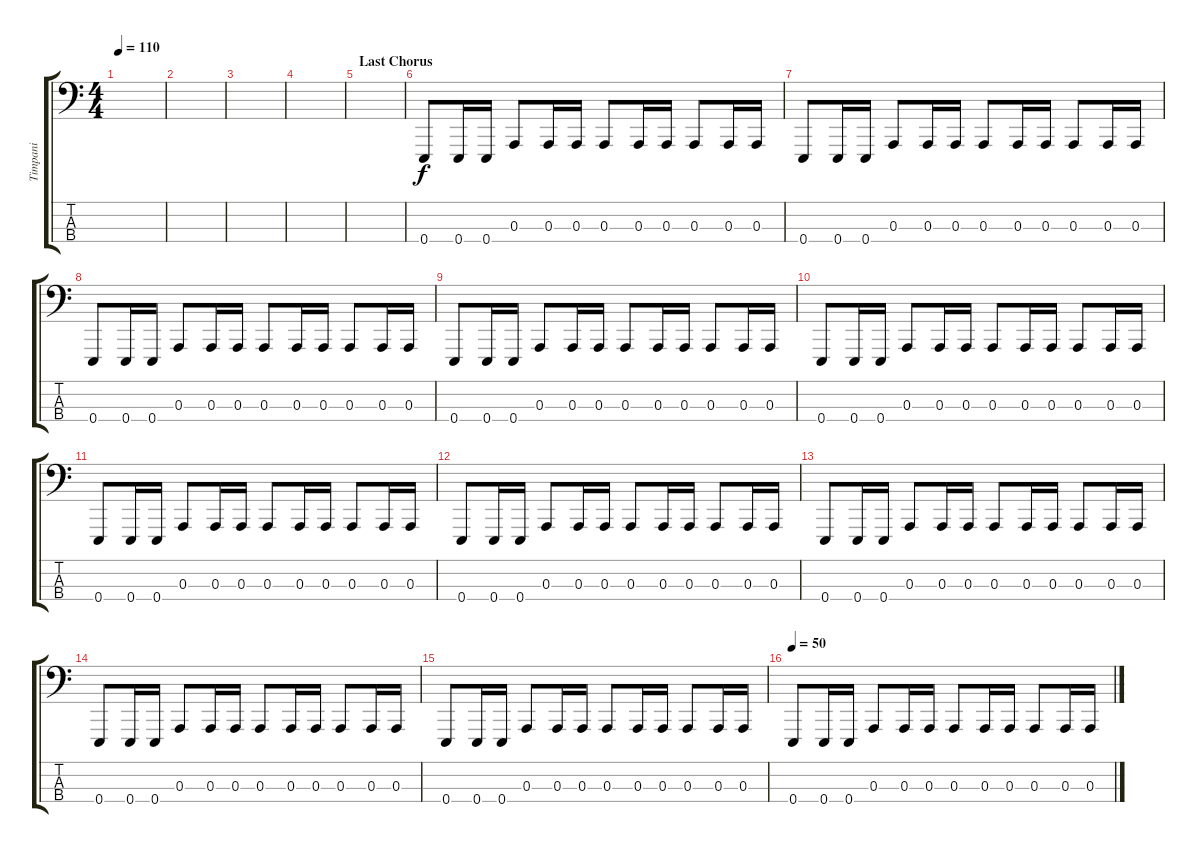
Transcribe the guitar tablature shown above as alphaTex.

\track ("Timpani" "Timpani") {instrument timpani}
\staff {score tabs}
\tuning (G2 D2 A1 E1) {hide}
\ts (4 4)
\tempo 110
\clef f4
\ks c
|
|
|
|
\section ("" "Last Chorus")
|
0.4.8 0.4.16 0.4.16 0.3.8 0.3.16 0.3.16 0.3.8 0.3.16 0.3.16 0.3.8 0.3.16 0.3.16 |
0.4.8 0.4.16 0.4.16 0.3.8 0.3.16 0.3.16 0.3.8 0.3.16 0.3.16 0.3.8 0.3.16 0.3.16 |
0.4.8 0.4.16 0.4.16 0.3.8 0.3.16 0.3.16 0.3.8 0.3.16 0.3.16 0.3.8 0.3.16 0.3.16 |
0.4.8 0.4.16 0.4.16 0.3.8 0.3.16 0.3.16 0.3.8 0.3.16 0.3.16 0.3.8 0.3.16 0.3.16 |
0.4.8 0.4.16 0.4.16 0.3.8 0.3.16 0.3.16 0.3.8 0.3.16 0.3.16 0.3.8 0.3.16 0.3.16 |
0.4.8 0.4.16 0.4.16 0.3.8 0.3.16 0.3.16 0.3.8 0.3.16 0.3.16 0.3.8 0.3.16 0.3.16 |
0.4.8 0.4.16 0.4.16 0.3.8 0.3.16 0.3.16 0.3.8 0.3.16 0.3.16 0.3.8 0.3.16 0.3.16 |
0.4.8 0.4.16 0.4.16 0.3.8 0.3.16 0.3.16 0.3.8 0.3.16 0.3.16 0.3.8 0.3.16 0.3.16 |
0.4.8 0.4.16 0.4.16 0.3.8 0.3.16 0.3.16 0.3.8 0.3.16 0.3.16 0.3.8 0.3.16 0.3.16 |
0.4.8 0.4.16 0.4.16 0.3.8 0.3.16 0.3.16 0.3.8 0.3.16 0.3.16 0.3.8 0.3.16 0.3.16 |
\tempo 50
0.4.8 0.4.16 0.4.16 0.3.8 0.3.16 0.3.16 0.3.8 0.3.16 0.3.16 0.3.8 0.3.16 0.3.16
